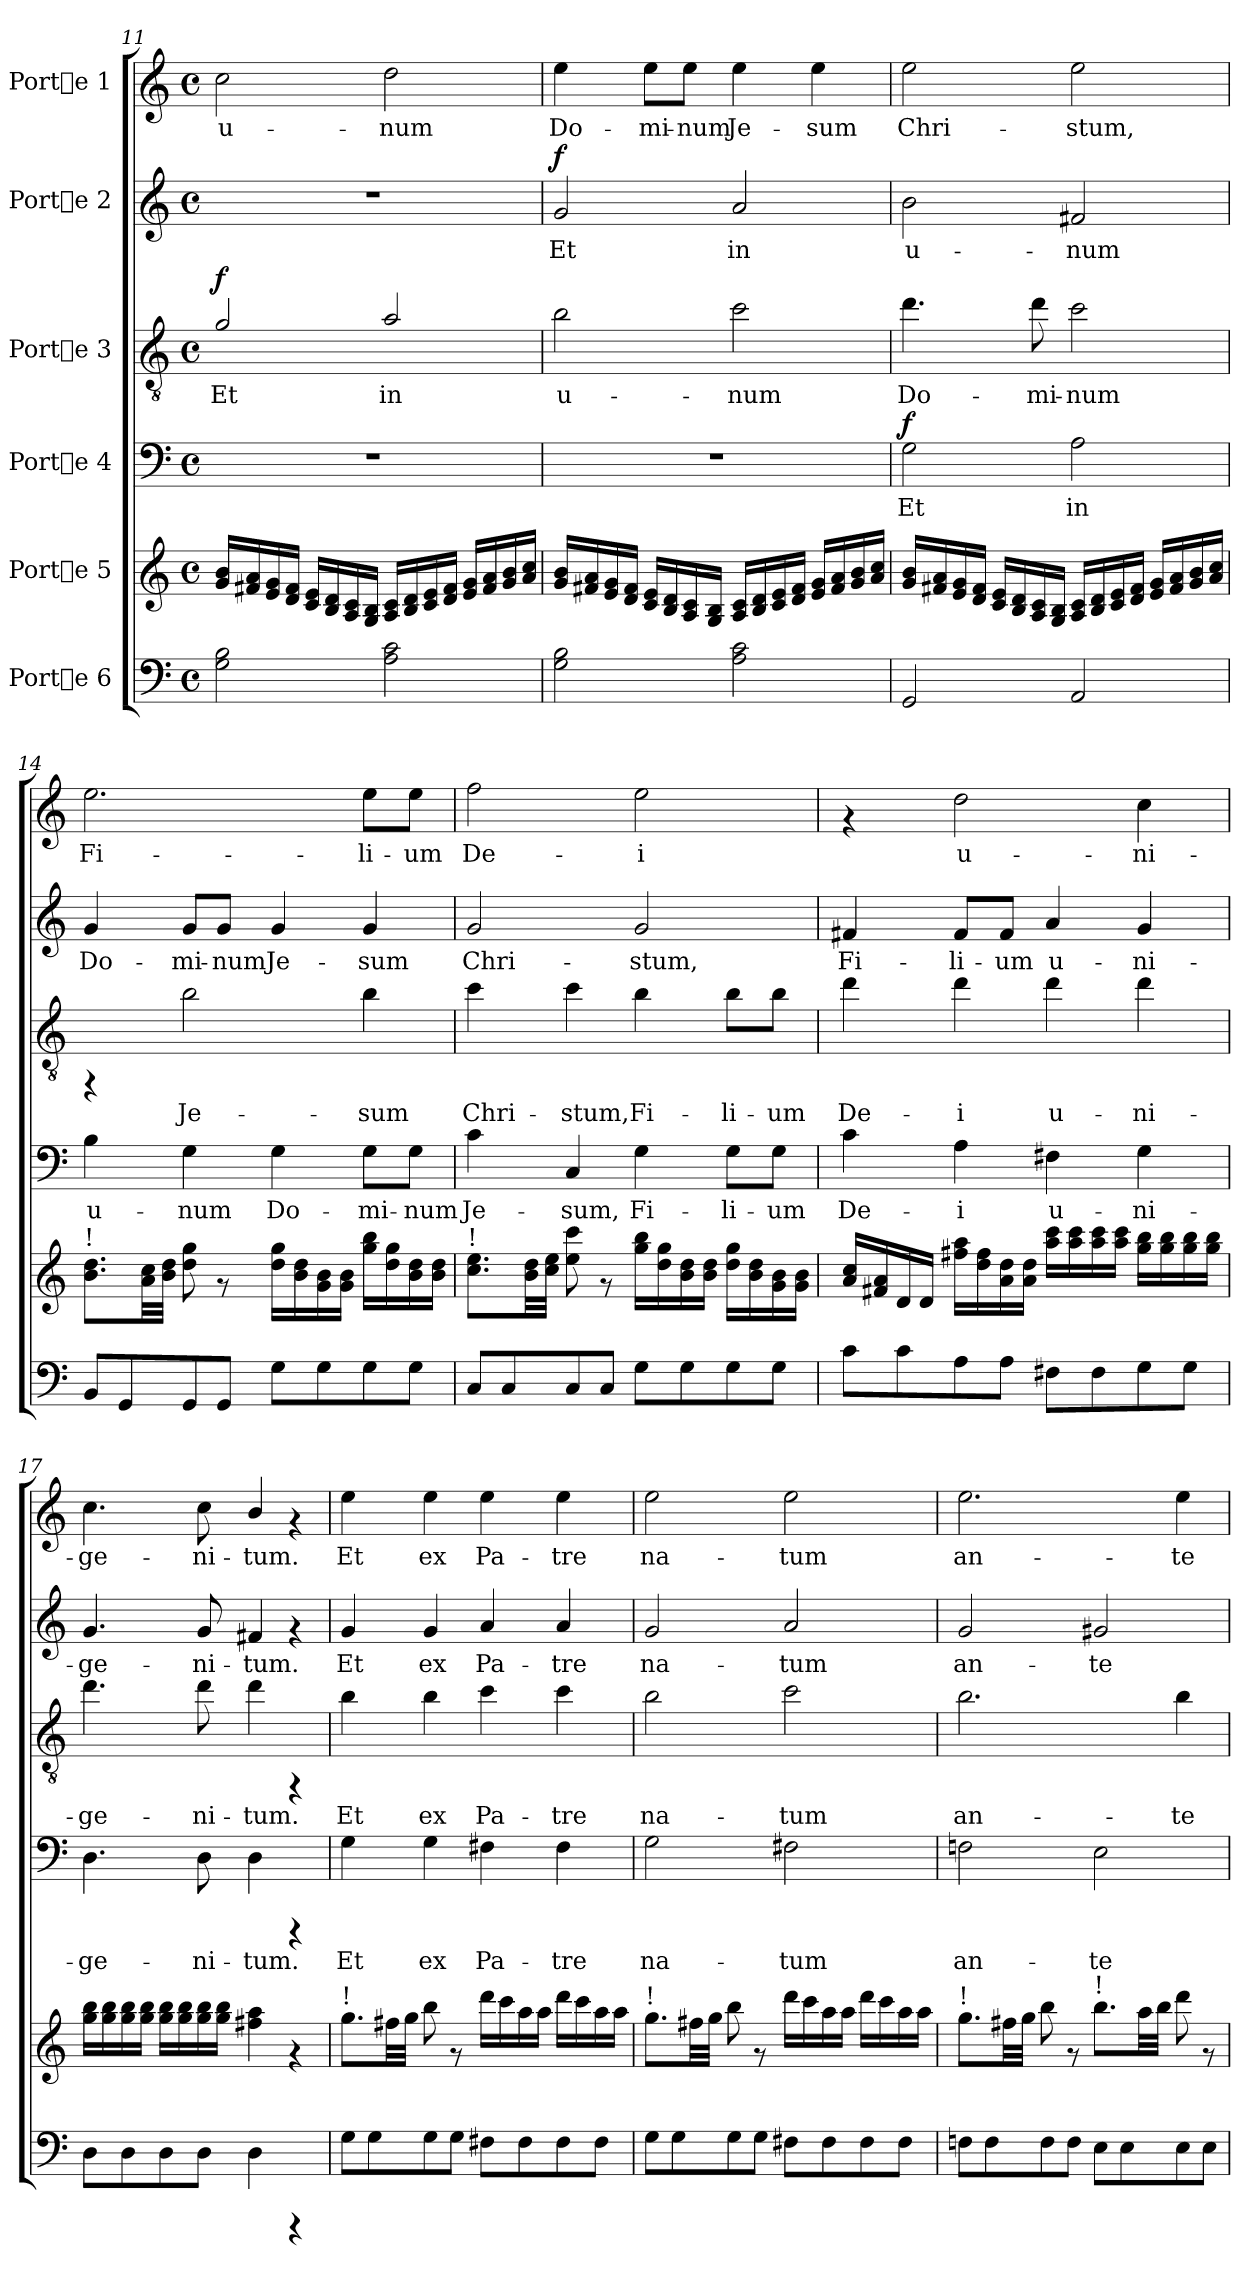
**kern	**kern	**kern	**text	**dynam	**kern	**text	**dynam	**kern	**text	**dynam	**kern	**text
*part6	*part5	*part4	*part4	*part4	*part3	*part3	*part3	*part2	*part2	*part2	*part1	*part1
*staff6	*staff5	*staff4	*staff4	*staff4	*staff3	*staff3	*staff3	*staff2	*staff2	*staff2	*staff1	*staff1
*I"Porte 6	*I"Porte 5	*I"Porte 4	*	*	*I"Porte 3	*	*	*I"Porte 2	*	*	*I"Porte 1	*
*clefF4	*clefG2	*clefF4	*	*	*clefGv2	*	*	*clefG2	*	*	*clefG2	*
*	*	*	*	*	*ITrd8c14	*	*	*	*	*	*ITrd1c2	*
*M4/4	*M4/4	*M4/4	*	*	*M4/4	*	*	*M4/4	*	*	*M4/4	*
*met(c)	*met(c)	*met(c)	*	*	*met(c)	*	*	*met(c)	*	*	*met(c)	*
=11	=11	=11	=11	=11	=11	=11	=11	=11	=11	=11	=11	=11
!	!	!	!	!	!	!LO:LY:b:cj	!LO:DY:a	!	!	!	!	!LO:LY:b:cj
2B\ 2G\	16b/ 16g/L	1r	.	.	2G/	Et	f	1r	.	.	2b\	u-
.	16a/ 16f#X/	.	.	.	.	.	.	.	.	.	.	.
.	16g/ 16e/	.	.	.	.	.	.	.	.	.	.	.
.	16f#/ 16d/J	.	.	.	.	.	.	.	.	.	.	.
.	16e/ 16c/L	.	.	.	.	.	.	.	.	.	.	.
.	16d/ 16B/	.	.	.	.	.	.	.	.	.	.	.
.	16c/ 16A/	.	.	.	.	.	.	.	.	.	.	.
.	16B/ 16G/J	.	.	.	.	.	.	.	.	.	.	.
!	!	!	!	!	!	!LO:LY:b:cj	!	!	!	!	!	!LO:LY:b:cj
2c\ 2A\	16c/ 16A/L	.	.	.	2A/	in	.	.	.	.	2cc\	-num
.	16d/ 16B/	.	.	.	.	.	.	.	.	.	.	.
.	16e/ 16c/	.	.	.	.	.	.	.	.	.	.	.
.	16f#/ 16d/J	.	.	.	.	.	.	.	.	.	.	.
.	16g/ 16e/L	.	.	.	.	.	.	.	.	.	.	.
.	16a/ 16f#/	.	.	.	.	.	.	.	.	.	.	.
.	16b/ 16g/	.	.	.	.	.	.	.	.	.	.	.
.	16cc/ 16a/J	.	.	.	.	.	.	.	.	.	.	.
=12	=12	=12	=12	=12	=12	=12	=12	=12	=12	=12	=12	=12
!	!	!	!	!	!	!LO:LY:b:cj	!	!	!LO:LY:b:cj	!LO:DY:a	!	!LO:LY:b:cj
2B\ 2G\	16b/ 16g/L	1r	.	.	2B\	u-	.	2g/	Et	f	4dd\	Do-
.	16a/ 16f#X/	.	.	.	.	.	.	.	.	.	.	.
.	16g/ 16e/	.	.	.	.	.	.	.	.	.	.	.
.	16f#/ 16d/J	.	.	.	.	.	.	.	.	.	.	.
!	!	!	!	!	!	!	!	!	!	!	!	!LO:LY:b:cj
.	16e/ 16c/L	.	.	.	.	.	.	.	.	.	8dd\L	-mi-
.	16d/ 16B/	.	.	.	.	.	.	.	.	.	.	.
!	!	!	!	!	!	!	!	!	!	!	!	!LO:LY:b:cj
.	16c/ 16A/	.	.	.	.	.	.	.	.	.	8dd\J	-num
.	16B/ 16G/J	.	.	.	.	.	.	.	.	.	.	.
!	!	!	!	!	!	!LO:LY:b:cj	!	!	!LO:LY:b:cj	!	!	!LO:LY:b:cj
2c\ 2A\	16c/ 16A/L	.	.	.	2c\	-num	.	2a/	in	.	4dd\	Je-
.	16d/ 16B/	.	.	.	.	.	.	.	.	.	.	.
.	16e/ 16c/	.	.	.	.	.	.	.	.	.	.	.
.	16f#/ 16d/J	.	.	.	.	.	.	.	.	.	.	.
!	!	!	!	!	!	!	!	!	!	!	!	!LO:LY:b:cj
.	16g/ 16e/L	.	.	.	.	.	.	.	.	.	4dd\	-sum
.	16a/ 16f#/	.	.	.	.	.	.	.	.	.	.	.
.	16b/ 16g/	.	.	.	.	.	.	.	.	.	.	.
.	16cc/ 16a/J	.	.	.	.	.	.	.	.	.	.	.
=13	=13	=13	=13	=13	=13	=13	=13	=13	=13	=13	=13	=13
!	!	!	!LO:LY:b:cj	!LO:DY:a	!	!LO:LY:b:cj	!	!	!LO:LY:b:cj	!	!	!LO:LY:b:cj
2GG/	16b/ 16g/L	2G\	Et	f	4.d\	Do-	.	2b\	u-	.	2dd\	Chri-
.	16a/ 16f#X/	.	.	.	.	.	.	.	.	.	.	.
.	16g/ 16e/	.	.	.	.	.	.	.	.	.	.	.
.	16f#/ 16d/J	.	.	.	.	.	.	.	.	.	.	.
.	16e/ 16c/L	.	.	.	.	.	.	.	.	.	.	.
.	16d/ 16B/	.	.	.	.	.	.	.	.	.	.	.
!	!	!	!	!	!	!LO:LY:b:cj	!	!	!	!	!	!
.	16c/ 16A/	.	.	.	8d\	-mi-	.	.	.	.	.	.
.	16B/ 16G/J	.	.	.	.	.	.	.	.	.	.	.
!	!	!	!LO:LY:b:cj	!	!	!LO:LY:b:cj	!	!	!LO:LY:b:cj	!	!	!LO:LY:b:cj
2AA/	16c/ 16A/L	2A\	in	.	2c\	-num	.	2f#X/	-num	.	2dd\	-stum,
.	16d/ 16B/	.	.	.	.	.	.	.	.	.	.	.
.	16e/ 16c/	.	.	.	.	.	.	.	.	.	.	.
.	16f#/ 16d/J	.	.	.	.	.	.	.	.	.	.	.
.	16g/ 16e/L	.	.	.	.	.	.	.	.	.	.	.
.	16a/ 16f#/	.	.	.	.	.	.	.	.	.	.	.
.	16b/ 16g/	.	.	.	.	.	.	.	.	.	.	.
.	16cc/ 16a/J	.	.	.	.	.	.	.	.	.	.	.
!!LO:LB:g=z
=14	=14	=14	=14	=14	=14	=14	=14	=14	=14	=14	=14	=14
!	!LO:TX:a:t=!	!	!	!	!	!	!	!	!	!	!	!
!	!	!	!LO:LY:b:cj	!	!	!	!	!	!LO:LY:b:cj	!	!	!LO:LY:b:cj
8BB/L	8.dd\ 8.b\L	4B\	u-	.	4rFF	.	.	4g/	Do-	.	2.dd\	Fi-
8GG/	.	.	.	.	.	.	.	.	.	.	.	.
.	32cc\ 32a\	.	.	.	.	.	.	.	.	.	.	.
.	32dd\ 32b\J	.	.	.	.	.	.	.	.	.	.	.
!	!	!	!LO:LY:b:cj	!	!	!LO:LY:b:cj	!	!	!LO:LY:b:cj	!	!	!
8GG/	8gg\ 8dd\	4G\	-num	.	2B\	Je-	.	8g/L	-mi-	.	.	.
!	!	!	!	!	!	!	!	!	!LO:LY:b:cj	!	!	!
8GG/J	8rf	.	.	.	.	.	.	8g/J	-num	.	.	.
!	!	!	!LO:LY:b:cj	!	!	!	!	!	!LO:LY:b:cj	!	!	!
8G\L	16gg\ 16dd\L	4G\	Do-	.	.	.	.	4g/	Je-	.	.	.
.	16dd\ 16b\	.	.	.	.	.	.	.	.	.	.	.
8G\	16b\ 16g\	.	.	.	.	.	.	.	.	.	.	.
.	16b\ 16g\J	.	.	.	.	.	.	.	.	.	.	.
!	!	!	!LO:LY:b:cj	!	!	!LO:LY:b:cj	!	!	!LO:LY:b:cj	!	!	!LO:LY:b:cj
8G\	16bb\ 16gg\L	8G\L	-mi-	.	4B\	-sum	.	4g/	-sum	.	8dd\L	-li-
.	16gg\ 16dd\	.	.	.	.	.	.	.	.	.	.	.
!	!	!	!LO:LY:b:cj	!	!	!	!	!	!	!	!	!LO:LY:b:cj
8G\J	16dd\ 16b\	8G\J	-num	.	.	.	.	.	.	.	8dd\J	-um
.	16dd\ 16b\J	.	.	.	.	.	.	.	.	.	.	.
=15	=15	=15	=15	=15	=15	=15	=15	=15	=15	=15	=15	=15
!	!LO:TX:a:t=!	!	!	!	!	!	!	!	!	!	!	!
!	!	!	!LO:LY:b:cj	!	!	!LO:LY:b:cj	!	!	!LO:LY:b:cj	!	!	!LO:LY:b:cj
8C/L	8.ee\ 8.cc\L	4c\	Je-	.	4c\	Chri-	.	2g/	Chri-	.	2ee\	De-
8C/	.	.	.	.	.	.	.	.	.	.	.	.
.	32dd\ 32b\	.	.	.	.	.	.	.	.	.	.	.
.	32ee\ 32cc\J	.	.	.	.	.	.	.	.	.	.	.
!	!	!	!LO:LY:b:cj	!	!	!LO:LY:b:cj	!	!	!	!	!	!
8C/	8ccc\ 8ee\	4C/	-sum,	.	4c\	-stum,	.	.	.	.	.	.
8C/J	8rf	.	.	.	.	.	.	.	.	.	.	.
!	!	!	!LO:LY:b:cj	!	!	!LO:LY:b:cj	!	!	!LO:LY:b:cj	!	!	!LO:LY:b:cj
8G\L	16bb\ 16gg\L	4G\	Fi-	.	4B\	Fi-	.	2g/	-stum,	.	2dd\	-i
.	16gg\ 16dd\	.	.	.	.	.	.	.	.	.	.	.
8G\	16dd\ 16b\	.	.	.	.	.	.	.	.	.	.	.
.	16dd\ 16b\J	.	.	.	.	.	.	.	.	.	.	.
!	!	!	!LO:LY:b:cj	!	!	!LO:LY:b:cj	!	!	!	!	!	!
8G\	16gg\ 16dd\L	8G\L	-li-	.	8B\L	-li-	.	.	.	.	.	.
.	16dd\ 16b\	.	.	.	.	.	.	.	.	.	.	.
!	!	!	!LO:LY:b:cj	!	!	!LO:LY:b:cj	!	!	!	!	!	!
8G\J	16b\ 16g\	8G\J	-um	.	8B\J	-um	.	.	.	.	.	.
.	16b\ 16g\J	.	.	.	.	.	.	.	.	.	.	.
=16	=16	=16	=16	=16	=16	=16	=16	=16	=16	=16	=16	=16
!	!	!	!LO:LY:b:cj	!	!	!LO:LY:b:cj	!	!	!LO:LY:b:cj	!	!	!
8c\L	16cc/ 16a/L	4c\	De-	.	4d\	De-	.	4f#X/	Fi-	.	4rf	.
.	16a/ 16f#X/	.	.	.	.	.	.	.	.	.	.	.
8c\	16d/	.	.	.	.	.	.	.	.	.	.	.
.	16d/J	.	.	.	.	.	.	.	.	.	.	.
!	!	!	!LO:LY:b:cj	!	!	!LO:LY:b:cj	!	!	!LO:LY:b:cj	!	!	!LO:LY:b:cj
8A\	16aa\ 16ff#X\L	4A\	-i	.	4d\	-i	.	8f#/L	-li-	.	2cc\	u-
.	16ff#\ 16dd\	.	.	.	.	.	.	.	.	.	.	.
!	!	!	!	!	!	!	!	!	!LO:LY:b:cj	!	!	!
8A\J	16dd\ 16a\	.	.	.	.	.	.	8f#/J	-um	.	.	.
.	16dd\ 16a\J	.	.	.	.	.	.	.	.	.	.	.
!	!	!	!LO:LY:b:cj	!	!	!LO:LY:b:cj	!	!	!LO:LY:b:cj	!	!	!
8F#X\L	16ccc\ 16aa\L	4F#X\	u-	.	4d\	u-	.	4a/	u-	.	.	.
.	16ccc\ 16aa\	.	.	.	.	.	.	.	.	.	.	.
8F#\	16ccc\ 16aa\	.	.	.	.	.	.	.	.	.	.	.
.	16ccc\ 16aa\J	.	.	.	.	.	.	.	.	.	.	.
!	!	!	!LO:LY:b:cj	!	!	!LO:LY:b:cj	!	!	!LO:LY:b:cj	!	!	!LO:LY:b:cj
8G\	16bb\ 16gg\L	4G\	-ni-	.	4d\	-ni-	.	4g/	-ni-	.	4b\	-ni-
.	16bb\ 16gg\	.	.	.	.	.	.	.	.	.	.	.
8G\J	16bb\ 16gg\	.	.	.	.	.	.	.	.	.	.	.
.	16bb\ 16gg\J	.	.	.	.	.	.	.	.	.	.	.
=17	=17	=17	=17	=17	=17	=17	=17	=17	=17	=17	=17	=17
!	!	!	!LO:LY:b:cj	!	!	!LO:LY:b:cj	!	!	!LO:LY:b:cj	!	!	!LO:LY:b:cj
8D\L	16bb\ 16gg\L	4.D\	-ge-	.	4.d\	-ge-	.	4.g/	-ge-	.	4.b\	-ge-
.	16bb\ 16gg\	.	.	.	.	.	.	.	.	.	.	.
8D\	16bb\ 16gg\	.	.	.	.	.	.	.	.	.	.	.
.	16bb\ 16gg\J	.	.	.	.	.	.	.	.	.	.	.
8D\	16bb\ 16gg\L	.	.	.	.	.	.	.	.	.	.	.
.	16bb\ 16gg\	.	.	.	.	.	.	.	.	.	.	.
!	!	!	!LO:LY:b:cj	!	!	!LO:LY:b:cj	!	!	!LO:LY:b:cj	!	!	!LO:LY:b:cj
8D\J	16bb\ 16gg\	8D\	-ni-	.	8d\	-ni-	.	8g/	-ni-	.	8b\	-ni-
.	16bb\ 16gg\J	.	.	.	.	.	.	.	.	.	.	.
!	!	!	!LO:LY:b:cj	!	!	!LO:LY:b:cj	!	!	!LO:LY:b:cj	!	!	!LO:LY:b:cj
4D\	4aa\ 4ff#X\	4D\	-tum.	.	4d\	-tum.	.	4f#X/	-tum.	.	4a/	-tum.
4rCCC	4rf	4rCCC	.	.	4rFF	.	.	4rf	.	.	4rf	.
!!LO:PB:g=z
=18	=18	=18	=18	=18	=18	=18	=18	=18	=18	=18	=18	=18
!	!LO:TX:a:t=!	!	!	!	!	!	!	!	!	!	!	!
!	!	!	!LO:LY:b:cj	!	!	!LO:LY:b:cj	!	!	!LO:LY:b:cj	!	!	!LO:LY:b:cj
8G\L	8.gg\L	4G\	Et	.	4B\	Et	.	4g/	Et	.	4dd\	Et
8G\	.	.	.	.	.	.	.	.	.	.	.	.
.	32ff#X\	.	.	.	.	.	.	.	.	.	.	.
.	32gg\J	.	.	.	.	.	.	.	.	.	.	.
!	!	!	!LO:LY:b:cj	!	!	!LO:LY:b:cj	!	!	!LO:LY:b:cj	!	!	!LO:LY:b:cj
8G\	8bb\	4G\	ex	.	4B\	ex	.	4g/	ex	.	4dd\	ex
8G\J	8rf	.	.	.	.	.	.	.	.	.	.	.
!	!	!	!LO:LY:b:cj	!	!	!LO:LY:b:cj	!	!	!LO:LY:b:cj	!	!	!LO:LY:b:cj
8F#X\L	16ddd\L	4F#X\	Pa-	.	4c\	Pa-	.	4a/	Pa-	.	4dd\	Pa-
.	16ccc\	.	.	.	.	.	.	.	.	.	.	.
8F#\	16aa\	.	.	.	.	.	.	.	.	.	.	.
.	16aa\J	.	.	.	.	.	.	.	.	.	.	.
!	!	!	!LO:LY:b:cj	!	!	!LO:LY:b:cj	!	!	!LO:LY:b:cj	!	!	!LO:LY:b:cj
8F#\	16ddd\L	4F#\	-tre	.	4c\	-tre	.	4a/	-tre	.	4dd\	-tre
.	16ccc\	.	.	.	.	.	.	.	.	.	.	.
8F#\J	16aa\	.	.	.	.	.	.	.	.	.	.	.
.	16aa\J	.	.	.	.	.	.	.	.	.	.	.
=19	=19	=19	=19	=19	=19	=19	=19	=19	=19	=19	=19	=19
!	!LO:TX:a:t=!	!	!	!	!	!	!	!	!	!	!	!
!	!	!	!LO:LY:b:cj	!	!	!LO:LY:b:cj	!	!	!LO:LY:b:cj	!	!	!LO:LY:b:cj
8G\L	8.gg\L	2G\	na-	.	2B\	na-	.	2g/	na-	.	2dd\	na-
8G\	.	.	.	.	.	.	.	.	.	.	.	.
.	32ff#X\	.	.	.	.	.	.	.	.	.	.	.
.	32gg\J	.	.	.	.	.	.	.	.	.	.	.
8G\	8bb\	.	.	.	.	.	.	.	.	.	.	.
8G\J	8rf	.	.	.	.	.	.	.	.	.	.	.
!	!	!	!LO:LY:b:cj	!	!	!LO:LY:b:cj	!	!	!LO:LY:b:cj	!	!	!LO:LY:b:cj
8F#X\L	16ddd\L	2F#X\	-tum	.	2c\	-tum	.	2a/	-tum	.	2dd\	-tum
.	16ccc\	.	.	.	.	.	.	.	.	.	.	.
8F#\	16aa\	.	.	.	.	.	.	.	.	.	.	.
.	16aa\J	.	.	.	.	.	.	.	.	.	.	.
8F#\	16ddd\L	.	.	.	.	.	.	.	.	.	.	.
.	16ccc\	.	.	.	.	.	.	.	.	.	.	.
8F#\J	16aa\	.	.	.	.	.	.	.	.	.	.	.
.	16aa\J	.	.	.	.	.	.	.	.	.	.	.
=20	=20	=20	=20	=20	=20	=20	=20	=20	=20	=20	=20	=20
!	!LO:TX:a:t=!	!	!	!	!	!	!	!	!	!	!	!
!	!	!	!LO:LY:b:cj	!	!	!LO:LY:b:cj	!	!	!LO:LY:b:cj	!	!	!LO:LY:b:cj
8Fn\L	8.gg\L	2Fn\	an-	.	2.B\	an-	.	2g/	an-	.	2.dd\	an-
8F\	.	.	.	.	.	.	.	.	.	.	.	.
.	32ff#X\	.	.	.	.	.	.	.	.	.	.	.
.	32gg\J	.	.	.	.	.	.	.	.	.	.	.
8F\	8bb\	.	.	.	.	.	.	.	.	.	.	.
8F\J	8rf	.	.	.	.	.	.	.	.	.	.	.
!	!LO:TX:a:t=!	!	!	!	!	!	!	!	!	!	!	!
!	!	!	!LO:LY:b:cj	!	!	!	!	!	!LO:LY:b:cj	!	!	!
8E\L	8.bb\L	2E\	-te	.	.	.	.	2g#X/	-te	.	.	.
8E\	.	.	.	.	.	.	.	.	.	.	.	.
.	32aa\	.	.	.	.	.	.	.	.	.	.	.
.	32bb\J	.	.	.	.	.	.	.	.	.	.	.
!	!	!	!	!	!	!LO:LY:b:cj	!	!	!	!	!	!LO:LY:b:cj
8E\	8ddd\	.	.	.	4B\	-te	.	.	.	.	4dd\	-te
8E\J	8rf	.	.	.	.	.	.	.	.	.	.	.
=	=	=	=	=	=	=	=	=	=	=	=	=
*-	*-	*-	*-	*-	*-	*-	*-	*-	*-	*-	*-	*-
